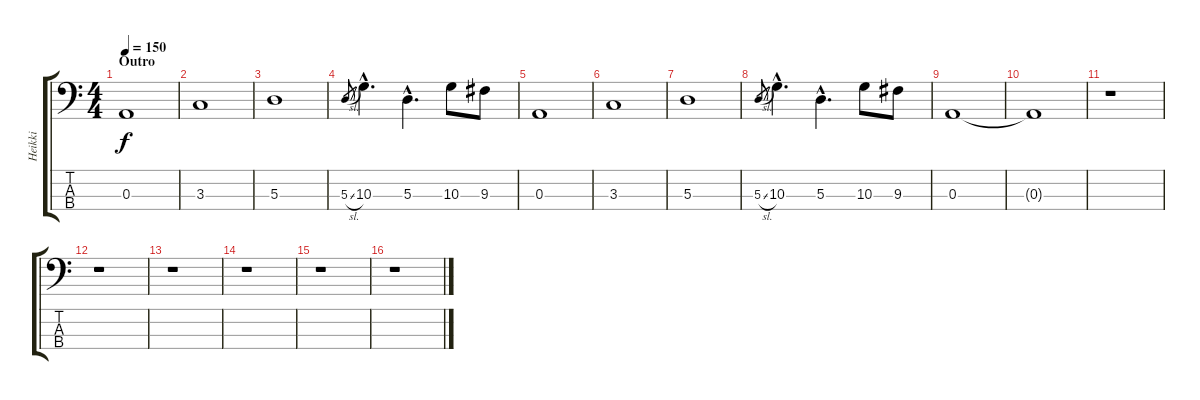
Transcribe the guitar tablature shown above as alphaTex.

\track ("Heikki" "Heikki") {instrument electricbassfinger}
\staff {score tabs}
\tuning (G2 D2 A1 E1) {hide}
\ts (4 4)
\section ("" "Outro")
\tempo 150
\clef f4
\ks c
0.3.1{dy f} |
3.3.1 |
5.3.1 |
5.3{sl}.8{gr} 10.3{hac}.4{d} 5.3{hac}.4{d} 10.3.8 9.3.8 |
0.3.1 |
3.3.1 |
5.3.1 |
5.3{sl}.8{gr} 10.3{hac}.4{d} 5.3{hac}.4{d} 10.3.8 9.3.8 |
0.3.1 |
0.3{t}.1 |
r.1 |
r.1 |
r.1 |
r.1 |
r.1 |
r.1
